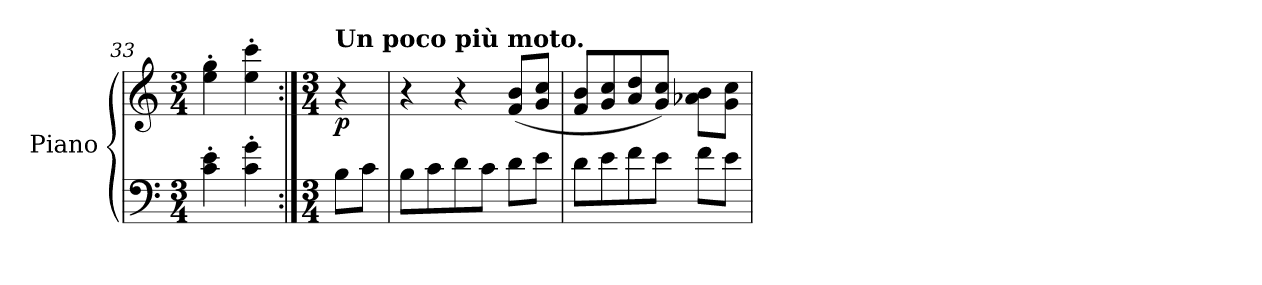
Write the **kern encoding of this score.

**kern	**kern	**dynam
*part1	*part1	*part1
*staff2	*staff1	*staff1/2
*I"Piano	*	*
*I'Pno.	*	*
!!LO:LB:g=z
*clefF4	*clefG2	*
*k[]	*k[]	*
*M3/4	*M3/4	*
=33	=33	=33
4c\' 4e\'	4ee\' 4gg\'	.
4c\' 4g\'	4ee\' 4ccc\'	.
!!LO:LB:g=z
=1:|!	=1:|!	=1:|!
*M3/4	*M3/4	*
!	!LO:TX:a:B:t=Un poco più moto.	!
!	!	!LO:DY:b
8B\L	4r	p
8c\J	.	.
=2	=2	=2
8B\L	4r	.
8c\	.	.
8d\	4r	.
8c\J	.	.
8d\L	(<8f/ 8b/L	.
8e\J	8g/ 8cc/J	.
=3	=3	=3
8d\L	8f/ 8b/L	.
8e\	8g/ 8cc/	.
8f\	8a/ 8dd/	.
8e\J	8g/ 8cc/J)	.
8f\L	8a-X\ 8b\L	.
8e\J	8g\ 8cc\J	.
=	=	=
*-	*-	*-
